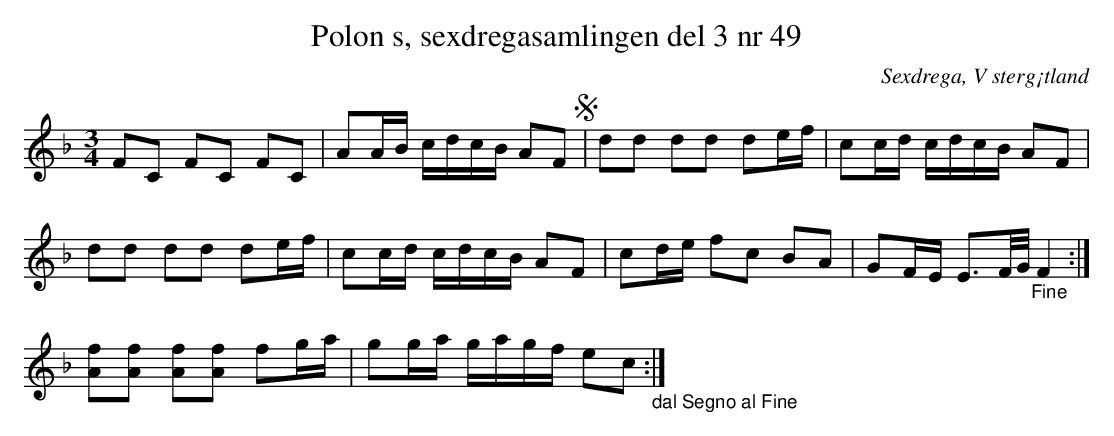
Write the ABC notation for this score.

X:1
T: Polon s, sexdregasamlingen del 3 nr 49
O:Sexdrega, V sterg¡tland
P:(AB)2.(DB)2
M: 3/4
L: 1/8
K:F
P:A
FC FC FC | AA/B/ c/d/c/B/ AF !segno! | \
P:B
dd dd de/f/ | cc/d/ c/d/c/B/ AF |
dd dd de/f/ | cc/d/ c/d/c/B/ AF | cd/e/ fc BA | GF/E/ E>F/G// "_Fine" F2 :|
P:D
[Af][Af] [Af][Af] fg/a/ | gg/a/ g/a/g/f/ ec "_dal Segno al Fine" :|
